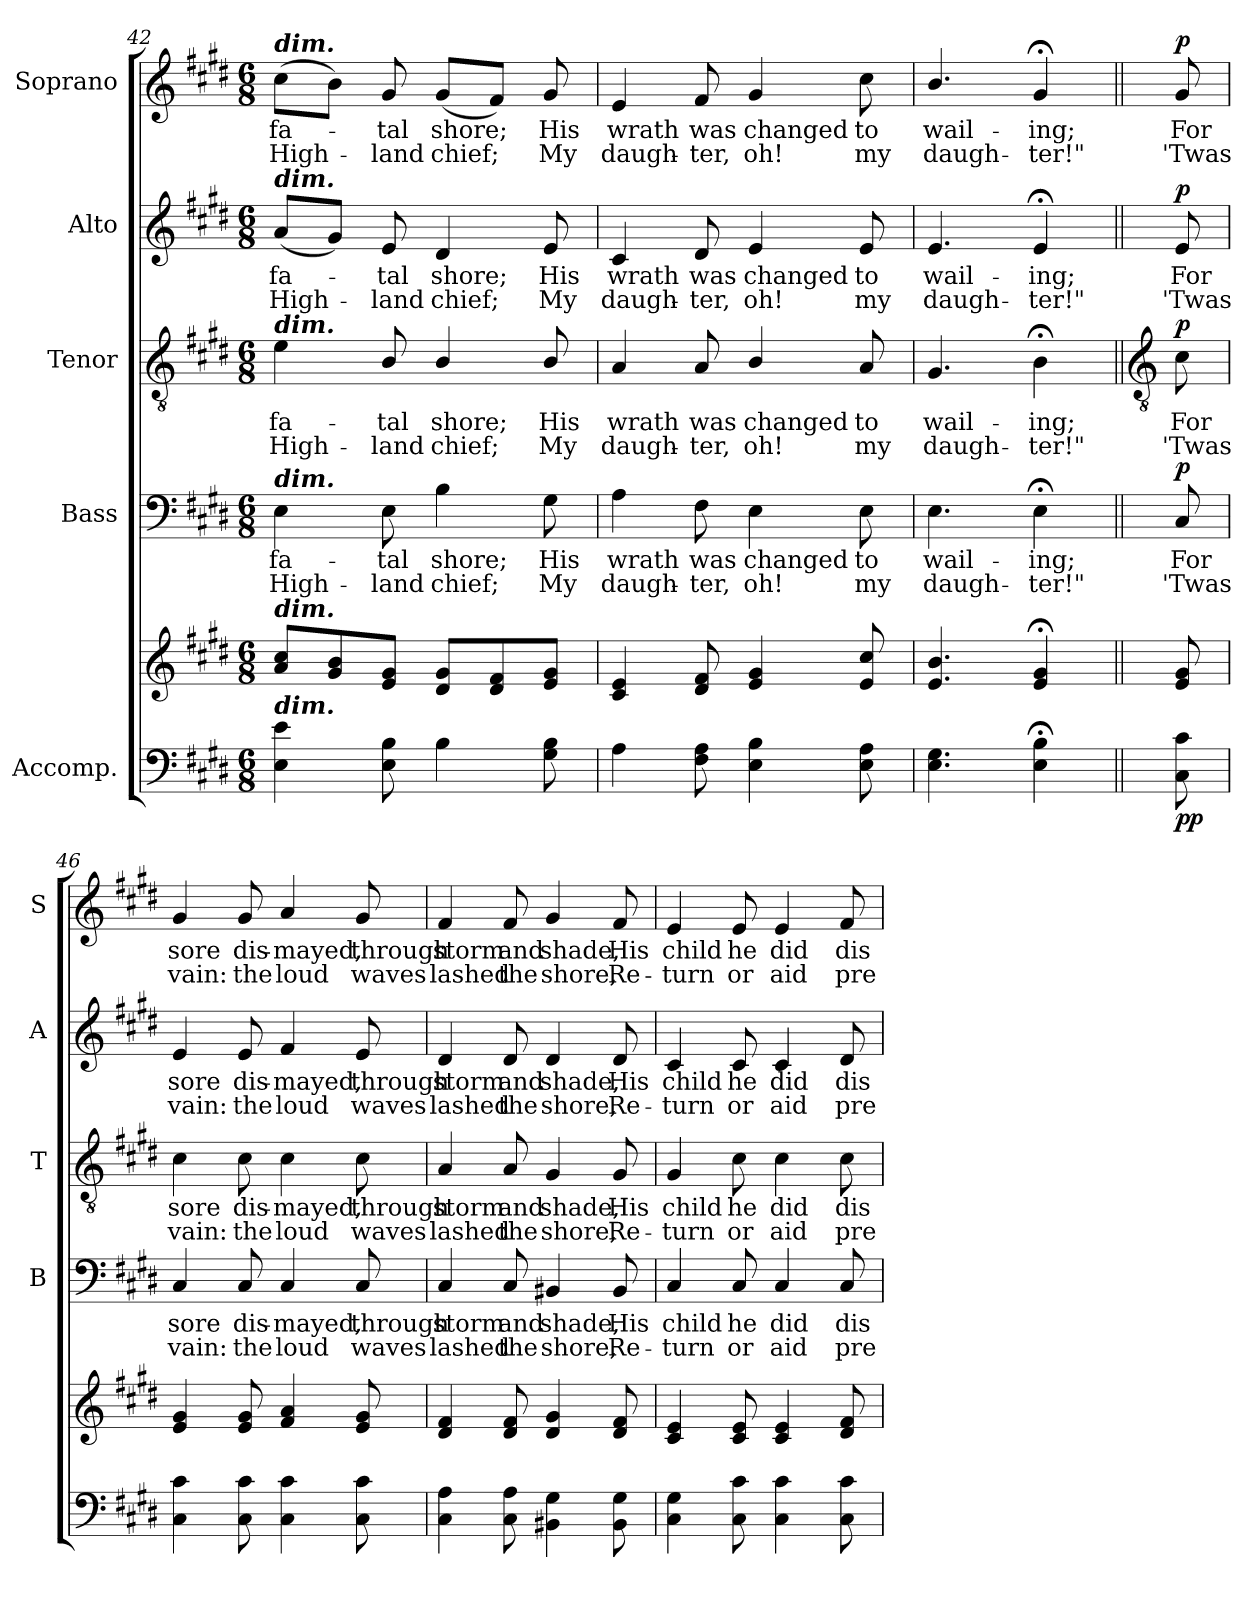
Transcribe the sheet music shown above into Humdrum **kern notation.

**kern	**kern	**dynam	**kern	**text	**text	**dynam	**kern	**text	**text	**dynam	**kern	**text	**text	**dynam	**kern	**text	**text	**dynam
*part5	*part5	*part5	*part4	*part4	*part4	*part4	*part3	*part3	*part3	*part3	*part2	*part2	*part2	*part2	*part1	*part1	*part1	*part1
*staff6	*staff5	*staff5/6	*staff4	*staff4	*staff4	*staff4	*staff3	*staff3	*staff3	*staff3	*staff2	*staff2	*staff2	*staff2	*staff1	*staff1	*staff1	*staff1
*I"Accomp.	*	*	*I"Bass	*	*	*	*I"Tenor	*	*	*	*I"Alto	*	*	*	*I"Soprano	*	*	*
*	*	*	*I'B	*	*	*	*I'T	*	*	*	*I'A	*	*	*	*I'S	*	*	*
*clefF4	*clefG2	*	*clefF4	*	*	*	*clefGv2	*	*	*	*clefG2	*	*	*	*clefG2	*	*	*
*k[f#c#g#d#]	*k[f#c#g#d#]	*	*k[f#c#g#d#]	*	*	*	*k[f#c#g#d#]	*	*	*	*k[f#c#g#d#]	*	*	*	*k[f#c#g#d#]	*	*	*
*E:	*E:	*	*E:	*	*	*	*E:	*	*	*	*E:	*	*	*	*E:	*	*	*
*M6/8	*M6/8	*	*M6/8	*	*	*	*M6/8	*	*	*	*M6/8	*	*	*	*M6/8	*	*	*
=42	=42	=42	=42	=42	=42	=42	=42	=42	=42	=42	=42	=42	=42	=42	=42	=42	=42	=42
!	!	!	!	!	!	!	!	!	!	!	!	!	!	!	!LO:TX:a:Bi:t=dim.	!	!	!
!	!	!	!	!	!	!	!	!	!	!	!LO:TX:a:Bi:t=dim.	!	!	!	!	!	!	!
!	!	!	!	!	!	!	!LO:TX:a:Bi:t=dim.	!	!	!	!	!	!	!	!	!	!	!
!	!	!	!LO:TX:a:Bi:t=dim.	!	!	!	!	!	!	!	!	!	!	!	!	!	!	!
!	!LO:TX:a:Bi:t=dim.	!	!	!	!	!	!	!	!	!	!	!	!	!	!	!	!	!
!LO:TX:a:Bi:t=dim.	!	!	!	!	!	!	!	!	!	!	!	!	!	!	!	!	!	!
!	!	!	!	!LO:LY:b	!LO:LY:b	!	!	!LO:LY:b	!LO:LY:b	!	!	!LO:LY:b	!LO:LY:b	!	!	!LO:LY:b	!LO:LY:b	!
4E 4e	8a 8cc#L	.	4E	fa-	-High-	.	4e	fa-	-High-	.	(<8aL	fa-	High-	.	(>8cc#L	fa-	High-	.
.	8g# 8b	.	.	.	.	.	.	.	.	.	8g#J)	.	.	.	8bJ)	.	.	.
!	!	!	!	!LO:LY:b	!LO:LY:b	!	!	!LO:LY:b	!LO:LY:b	!	!	!LO:LY:b	!LO:LY:b	!	!	!LO:LY:b	!LO:LY:b	!
8E 8B	8e 8g#J	.	8E	-tal	land	.	8B/	-tal	land	.	8e	tal	land	.	8g#	tal	land	.
!	!	!	!	!LO:LY:b	!LO:LY:b	!	!	!LO:LY:b	!LO:LY:b	!	!	!LO:LY:b	!LO:LY:b	!	!	!LO:LY:b	!LO:LY:b	!
4B	8d# 8g#L	.	4B	shore;	chief;	.	4B/	shore;	chief;	.	4d#	shore;	chief;	.	(<8g#L	shore;	chief;	.
.	8d# 8f#	.	.	.	.	.	.	.	.	.	.	.	.	.	8f#J)	.	.	.
!	!	!	!	!LO:LY:b	!LO:LY:b	!	!	!LO:LY:b	!LO:LY:b	!	!	!LO:LY:b	!LO:LY:b	!	!	!LO:LY:b	!LO:LY:b	!
8G# 8B	8e 8g#J	.	8G#	His	My	.	8B/	His	My	.	8e	His	My	.	8g#	His	My	.
=43	=43	=43	=43	=43	=43	=43	=43	=43	=43	=43	=43	=43	=43	=43	=43	=43	=43	=43
!	!	!	!	!LO:LY:b	!LO:LY:b	!	!	!LO:LY:b	!LO:LY:b	!	!	!LO:LY:b	!LO:LY:b	!	!	!LO:LY:b	!LO:LY:b	!
4A	4c# 4e	.	4A	wrath	daugh-	.	4A	wrath	daugh-	.	4c#	wrath	daugh-	.	4e	wrath	daugh-	.
!	!	!	!	!LO:LY:b	!LO:LY:b	!	!	!LO:LY:b	!LO:LY:b	!	!	!LO:LY:b	!LO:LY:b	!	!	!LO:LY:b	!LO:LY:b	!
8F# 8A	8d# 8f#	.	8F#	-was	ter,	.	8A	-was	ter,	.	8d#	-was	ter,	.	8f#	-was	ter,	.
!	!	!	!	!LO:LY:b	!LO:LY:b	!	!	!LO:LY:b	!LO:LY:b	!	!	!LO:LY:b	!LO:LY:b	!	!	!LO:LY:b	!LO:LY:b	!
4E 4B	4e 4g#	.	4E	changed	oh!	.	4B/	changed	oh!	.	4e	changed	oh!	.	4g#	changed	oh!	.
!	!	!	!	!LO:LY:b	!LO:LY:b	!	!	!LO:LY:b	!LO:LY:b	!	!	!LO:LY:b	!LO:LY:b	!	!	!LO:LY:b	!LO:LY:b	!
8E 8A	8e 8cc#	.	8E	to	my	.	8A	to	my	.	8e	to	my	.	8cc#	to	my	.
=44	=44	=44	=44	=44	=44	=44	=44	=44	=44	=44	=44	=44	=44	=44	=44	=44	=44	=44
!	!	!	!	!LO:LY:b	!LO:LY:b	!	!	!LO:LY:b	!LO:LY:b	!	!	!LO:LY:b	!LO:LY:b	!	!	!LO:LY:b	!LO:LY:b	!
4.E 4.G#	4.e/ 4.b/	.	4.E	wail-	-daugh-	.	4.G#	wail-	-daugh-	.	4.e	wail-	-daugh-	.	4.b/	wail-	-daugh-	.
!	!	!	!	!LO:LY:b	!LO:LY:b	!	!	!LO:LY:b	!LO:LY:b	!	!	!LO:LY:b	!LO:LY:b	!	!	!LO:LY:b	!LO:LY:b	!
4E;< 4B;<	4e;< 4g#;<	.	4E;<	-ing;	ter!"	.	4B;<	-ing;	ter!"	.	4e;<	-ing;	ter!"	.	4g#;<	-ing;	ter!"	.
!!LO:LB:g=z
=45||	=45||	=45||	=45||	=45||	=45||	=45||	=45||	=45||	=45||	=45||	=45||	=45||	=45||	=45||	=45||	=45||	=45||	=45||
*	*	*	*	*	*	*	*clefGv2	*	*	*	*	*	*	*	*	*	*	*
!	!	!LO:DY:b=2	!	!LO:LY:b	!LO:LY:b	!	!	!LO:LY:b	!LO:LY:b	!	!	!LO:LY:b	!LO:LY:b	!	!	!LO:LY:b	!LO:LY:b	!
!	!	!LO:DY:n=1:b	!	!	!	!LO:DY:b	!	!	!	!LO:DY:b	!	!	!	!LO:DY:b	!	!	!	!LO:DY:b
8C# 8c#	8e 8g#	p p	8C#	For	'Twas	p	8c#	For	'Twas	p	8e	For	'Twas	p	8g#	For	'Twas	p
=46	=46	=46	=46	=46	=46	=46	=46	=46	=46	=46	=46	=46	=46	=46	=46	=46	=46	=46
!	!	!	!	!LO:LY:b	!LO:LY:b	!	!	!LO:LY:b	!LO:LY:b	!	!	!LO:LY:b	!LO:LY:b	!	!	!LO:LY:b	!LO:LY:b	!
4C# 4c#	4e 4g#	.	4C#	sore	vain:	.	4c#	sore	vain:	.	4e	sore	vain:	.	4g#	sore	vain:	.
!	!	!	!	!LO:LY:b	!LO:LY:b	!	!	!LO:LY:b	!LO:LY:b	!	!	!LO:LY:b	!LO:LY:b	!	!	!LO:LY:b	!LO:LY:b	!
8C# 8c#	8e 8g#	.	8C#	dis-	-the	.	8c#	dis-	-the	.	8e	dis-	-the	.	8g#	dis-	-the	.
!	!	!	!	!LO:LY:b	!LO:LY:b	!	!	!LO:LY:b	!LO:LY:b	!	!	!LO:LY:b	!LO:LY:b	!	!	!LO:LY:b	!LO:LY:b	!
4C# 4c#	4f# 4a	.	4C#	mayed,	loud	.	4c#	mayed,	loud	.	4f#	mayed,	loud	.	4a	mayed,	loud	.
!	!	!	!	!LO:LY:b	!LO:LY:b	!	!	!LO:LY:b	!LO:LY:b	!	!	!LO:LY:b	!LO:LY:b	!	!	!LO:LY:b	!LO:LY:b	!
8C# 8c#	8e 8g#	.	8C#	through	waves	.	8c#	through	waves	.	8e	through	waves	.	8g#	through	waves	.
=47	=47	=47	=47	=47	=47	=47	=47	=47	=47	=47	=47	=47	=47	=47	=47	=47	=47	=47
!	!	!	!	!LO:LY:b	!LO:LY:b	!	!	!LO:LY:b	!LO:LY:b	!	!	!LO:LY:b	!LO:LY:b	!	!	!LO:LY:b	!LO:LY:b	!
4C# 4A	4d# 4f#	.	4C#	storm	lashed	.	4A	storm	lashed	.	4d#	storm	lashed	.	4f#	storm	lashed	.
!	!	!	!	!LO:LY:b	!LO:LY:b	!	!	!LO:LY:b	!LO:LY:b	!	!	!LO:LY:b	!LO:LY:b	!	!	!LO:LY:b	!LO:LY:b	!
8C# 8A	8d# 8f#	.	8C#	and	the	.	8A	and	the	.	8d#	and	the	.	8f#	and	the	.
!	!	!	!	!LO:LY:b	!LO:LY:b	!	!	!LO:LY:b	!LO:LY:b	!	!	!LO:LY:b	!LO:LY:b	!	!	!LO:LY:b	!LO:LY:b	!
4BB#X 4G#	4d# 4g#	.	4BB#X	shade,	shore,	.	4G#	shade,	shore,	.	4d#	shade,	shore,	.	4g#	shade,	shore,	.
!	!	!	!	!LO:LY:b	!LO:LY:b	!	!	!LO:LY:b	!LO:LY:b	!	!	!LO:LY:b	!LO:LY:b	!	!	!LO:LY:b	!LO:LY:b	!
8BB# 8G#	8d# 8f#	.	8BB#	His	Re-	.	8G#	His	Re-	.	8d#	His	Re-	.	8f#	His	Re-	.
=48	=48	=48	=48	=48	=48	=48	=48	=48	=48	=48	=48	=48	=48	=48	=48	=48	=48	=48
!	!	!	!	!LO:LY:b	!LO:LY:b	!	!	!LO:LY:b	!LO:LY:b	!	!	!LO:LY:b	!LO:LY:b	!	!	!LO:LY:b	!LO:LY:b	!
4C# 4G#	4c# 4e	.	4C#	-child	turn	.	4G#	-child	turn	.	4c#	-child	turn	.	4e	-child	turn	.
!	!	!	!	!LO:LY:b	!LO:LY:b	!	!	!LO:LY:b	!LO:LY:b	!	!	!LO:LY:b	!LO:LY:b	!	!	!LO:LY:b	!LO:LY:b	!
8C# 8c#	8c# 8e	.	8C#	he	or	.	8c#	he	or	.	8c#	he	or	.	8e	he	or	.
!	!	!	!	!LO:LY:b	!LO:LY:b	!	!	!LO:LY:b	!LO:LY:b	!	!	!LO:LY:b	!LO:LY:b	!	!	!LO:LY:b	!LO:LY:b	!
4C# 4c#	4c# 4e	.	4C#	did	aid	.	4c#	did	aid	.	4c#	did	aid	.	4e	did	aid	.
!	!	!	!	!LO:LY:b	!LO:LY:b	!	!	!LO:LY:b	!LO:LY:b	!	!	!LO:LY:b	!LO:LY:b	!	!	!LO:LY:b	!LO:LY:b	!
8C# 8c#	8d# 8f#	.	8C#	dis-	-pre-	.	8c#	dis-	-pre-	.	8d#	dis-	-pre-	.	8f#	dis-	-pre-	.
=	=	=	=	=	=	=	=	=	=	=	=	=	=	=	=	=	=	=
*-	*-	*-	*-	*-	*-	*-	*-	*-	*-	*-	*-	*-	*-	*-	*-	*-	*-	*-
